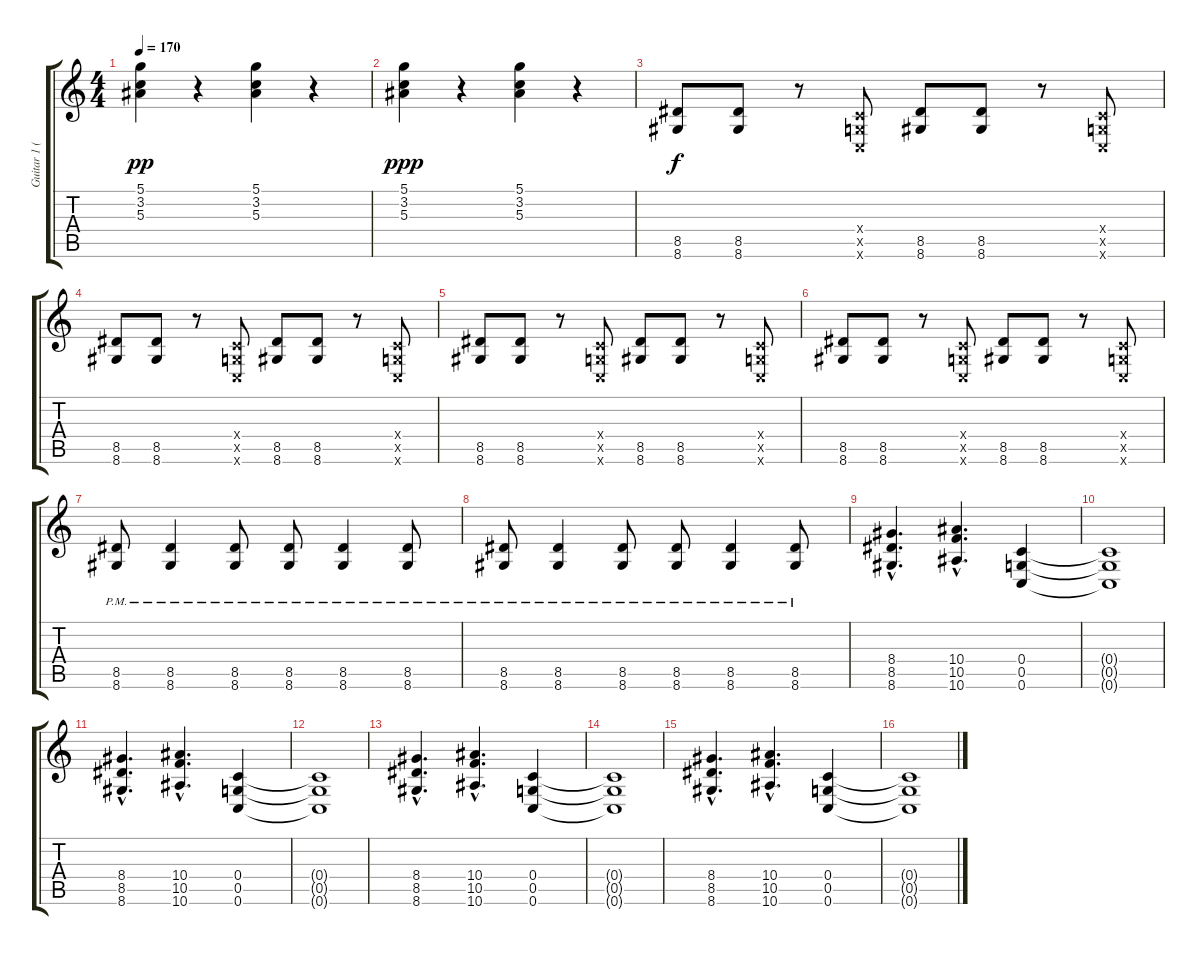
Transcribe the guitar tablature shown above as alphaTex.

\track ("Guitar 1 (Lee)" "Guitar 1 (") {instrument electricguitarjazz}
\staff {score tabs}
\tuning (D4 A3 F3 C3 G2 C2) {hide}
\ts (4 4)
\tempo 170
\clef g2
\ks c
(5.1 3.2 5.3).4{dy pp} r.4 (5.1 3.2 5.3).4 r.4 |
(5.1 3.2 5.3).4{dy ppp} r.4 (5.1 3.2 5.3).4 r.4 |
(8.5 8.6).8{dy f instrument distortionguitar} (8.5 8.6).8 r.8 (0.4{x} 0.5{x} 0.6{x}).8 (8.5 8.6).8 (8.5 8.6).8 r.8 (0.4{x} 0.5{x} 0.6{x}).8 |
(8.5 8.6).8{instrument distortionguitar} (8.5 8.6).8 r.8 (0.4{x} 0.5{x} 0.6{x}).8 (8.5 8.6).8 (8.5 8.6).8 r.8 (0.4{x} 0.5{x} 0.6{x}).8 |
(8.5 8.6).8{instrument distortionguitar} (8.5 8.6).8 r.8 (0.4{x} 0.5{x} 0.6{x}).8 (8.5 8.6).8 (8.5 8.6).8 r.8 (0.4{x} 0.5{x} 0.6{x}).8 |
(8.5 8.6).8{instrument distortionguitar} (8.5 8.6).8 r.8 (0.4{x} 0.5{x} 0.6{x}).8 (8.5 8.6).8 (8.5 8.6).8 r.8 (0.4{x} 0.5{x} 0.6{x}).8 |
(8.5{pm} 8.6{pm}).8 (8.5{pm} 8.6{pm}).4 (8.5{pm} 8.6{pm}).8 (8.5{pm} 8.6{pm}).8 (8.5{pm} 8.6{pm}).4 (8.5{pm} 8.6{pm}).8 |
(8.5{pm} 8.6{pm}).8 (8.5{pm} 8.6{pm}).4 (8.5{pm} 8.6{pm}).8 (8.5{pm} 8.6{pm}).8 (8.5{pm} 8.6{pm}).4 (8.5{pm} 8.6{pm}).8 |
(8.4{hac} 8.5{hac} 8.6{hac}).4{d instrument distortionguitar} (10.4{hac} 10.5{hac} 10.6{hac}).4{d} (0.4 0.5 0.6).4 |
(0.4{t} 0.5{t} 0.6{t}).1 |
(8.4{hac} 8.5{hac} 8.6{hac}).4{d instrument distortionguitar} (10.4{hac} 10.5{hac} 10.6{hac}).4{d} (0.4 0.5 0.6).4 |
(0.4{t} 0.5{t} 0.6{t}).1 |
(8.4{hac} 8.5{hac} 8.6{hac}).4{d instrument distortionguitar} (10.4{hac} 10.5{hac} 10.6{hac}).4{d} (0.4 0.5 0.6).4 |
(0.4{t} 0.5{t} 0.6{t}).1 |
(8.4{hac} 8.5{hac} 8.6{hac}).4{d instrument distortionguitar} (10.4{hac} 10.5{hac} 10.6{hac}).4{d} (0.4 0.5 0.6).4 |
(0.4{t} 0.5{t} 0.6{t}).1
